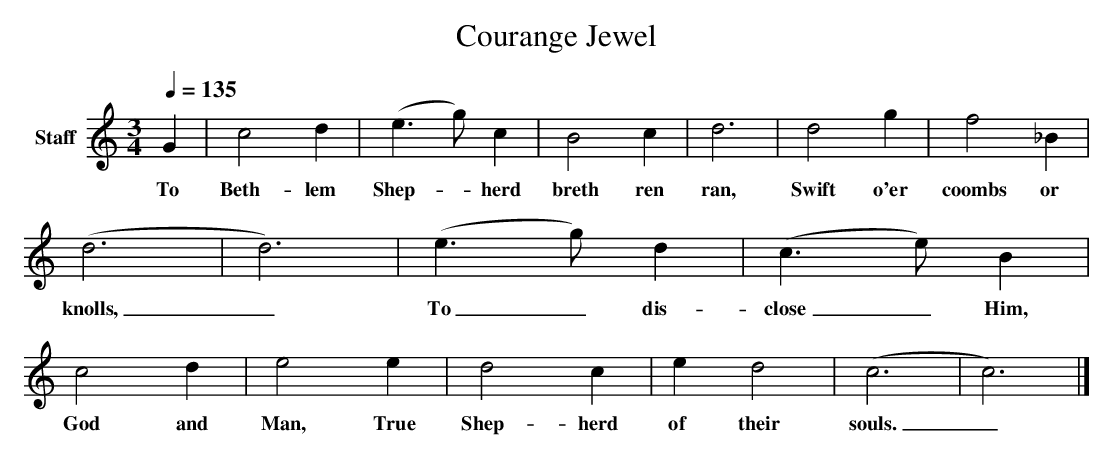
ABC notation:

X:1
T: Courange Jewel
L: 1/4
M: 3/4
Q: 1/4=135
V: P1 name="Staff"
K: C
[V: P1]  G | c2 d | (e3/ g/) c | B2 c | d3 | d2 g | f2 _B | (d3 | d3) | (e3/ g/) d | (c3/ e/) B | c2 d | e2 e | d2 c | e d2 | (c3 | c3)|]
w: To Beth- lem Shep-_ herd breth ren ran, Swift o'er coombs or knolls,_ To_ dis- close_ Him, God and Man, True Shep- herd of their souls._
